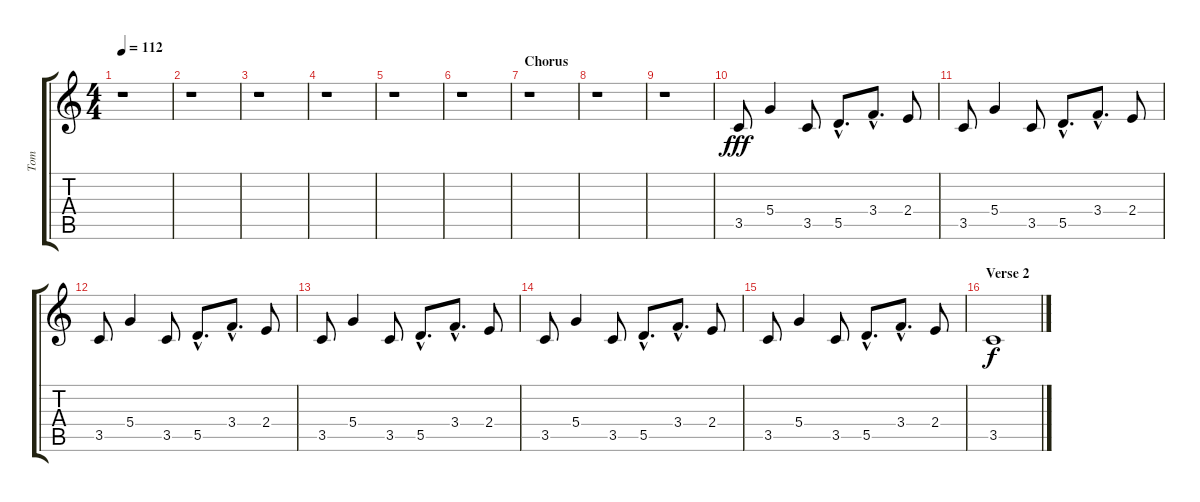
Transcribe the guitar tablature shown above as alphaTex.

\track ("Tom" "Tom") {instrument distortionguitar}
\staff {score tabs}
\tuning (E4 B3 G3 D3 A2 E2) {hide}
\ts (4 4)
\tempo 112
\clef g2
\ks c
r.1{dy fff} |
r.1 |
r.1 |
r.1 |
r.1 |
r.1 |
\section ("" "Chorus")
r.1 |
r.1 |
r.1 |
3.5.8 5.4.4 3.5.8 5.5{hac}.8{d} 3.4{hac}.8{d} 2.4.8 |
3.5.8 5.4.4 3.5.8 5.5{hac}.8{d} 3.4{hac}.8{d} 2.4.8 |
3.5.8 5.4.4 3.5.8 5.5{hac}.8{d} 3.4{hac}.8{d} 2.4.8 |
3.5.8 5.4.4 3.5.8 5.5{hac}.8{d} 3.4{hac}.8{d} 2.4.8 |
3.5.8 5.4.4 3.5.8 5.5{hac}.8{d} 3.4{hac}.8{d} 2.4.8 |
3.5.8 5.4.4 3.5.8 5.5{hac}.8{d} 3.4{hac}.8{d} 2.4.8 |
\section ("" "Verse 2")
3.5.1{dy f volume 0}
